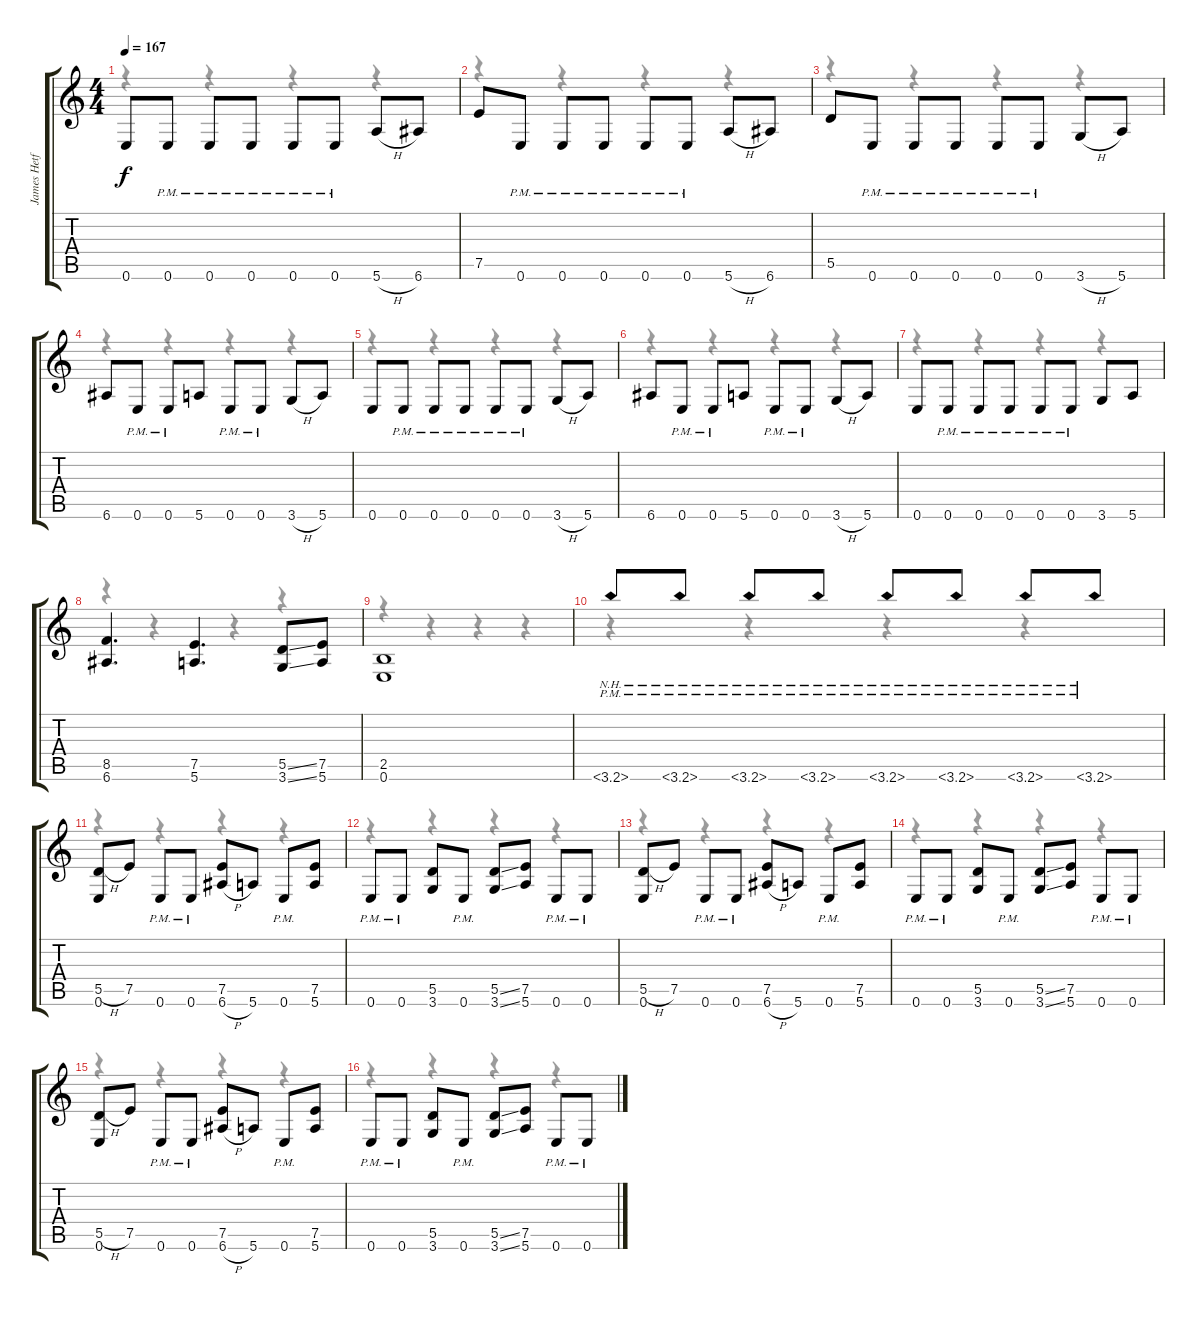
\track ("James Hetfield" "James Hetf") {instrument distortionguitar}
\staff {score tabs}
\tuning (E4 B3 G3 D3 A2 E2) {hide}
\voice
\ts (4 4)
\tempo 167
\clef g2
\ks c
0.6.8{dy f} 0.6{pm}.8 0.6{pm}.8 0.6{pm}.8 0.6{pm}.8 0.6{pm}.8 5.6{h}.8 6.6.8 |
7.5.8 0.6{pm}.8 0.6{pm}.8 0.6{pm}.8 0.6{pm}.8 0.6{pm}.8 5.6{h}.8 6.6.8 |
5.5.8 0.6{pm}.8 0.6{pm}.8 0.6{pm}.8 0.6{pm}.8 0.6{pm}.8 3.6{h}.8 5.6.8 |
6.6.8 0.6{pm}.8 0.6{pm}.8 5.6.8 0.6{pm}.8 0.6{pm}.8 3.6{h}.8 5.6.8 |
0.6.8 0.6{pm}.8 0.6{pm}.8 0.6{pm}.8 0.6{pm}.8 0.6{pm}.8 3.6{h}.8 5.6.8 |
6.6.8 0.6{pm}.8 0.6{pm}.8 5.6.8 0.6{pm}.8 0.6{pm}.8 3.6{h}.8 5.6.8 |
0.6.8 0.6{pm}.8 0.6{pm}.8 0.6{pm}.8 0.6{pm}.8 0.6{pm}.8 3.6.8 5.6.8 |
(8.5 6.6).4{d} (7.5 5.6).4{d} (5.5{ss} 3.6{ss}).8 (7.5 5.6).8 |
(2.5 0.6).1 |
3.6{nh pm}.8 3.6{nh pm}.8 3.6{nh pm}.8 3.6{nh pm}.8 3.6{nh pm}.8 3.6{nh pm}.8 3.6{nh pm}.8 3.6{nh pm}.8 |
(5.5{h} 0.6).8 7.5.8 0.6{pm}.8 0.6{pm}.8 (7.5 6.6{h}).8 5.6.8 0.6{pm}.8 (7.5 5.6).8 |
0.6{pm}.8 0.6{pm}.8 (5.5 3.6).8 0.6{pm}.8 (5.5{ss} 3.6{ss}).8 (7.5 5.6).8 0.6{pm}.8 0.6{pm}.8 |
(5.5{h} 0.6).8 7.5.8 0.6{pm}.8 0.6{pm}.8 (7.5 6.6{h}).8 5.6.8 0.6{pm}.8 (7.5 5.6).8 |
0.6{pm}.8 0.6{pm}.8 (5.5 3.6).8 0.6{pm}.8 (5.5{ss} 3.6{ss}).8 (7.5 5.6).8 0.6{pm}.8 0.6{pm}.8 |
(5.5{h} 0.6).8 7.5.8 0.6{pm}.8 0.6{pm}.8 (7.5 6.6{h}).8 5.6.8 0.6{pm}.8 (7.5 5.6).8 |
0.6{pm}.8 0.6{pm}.8 (5.5 3.6).8 0.6{pm}.8 (5.5{ss} 3.6{ss}).8 (7.5 5.6).8 0.6{pm}.8 0.6{pm}.8
\voice
\clef g2
\ottava regular
\simile none
\ks c
r.4{dy f} r.4 r.4 r.4 |
r.4 r.4 r.4 r.4 |
r.4 r.4 r.4 r.4 |
r.4 r.4 r.4 r.4 |
r.4 r.4 r.4 r.4 |
r.4 r.4 r.4 r.4 |
r.4 r.4 r.4 r.4 |
r.4 r.4 r.4 r.4 |
r.4 r.4 r.4 r.4 |
r.4 r.4 r.4 r.4 |
r.4 r.4 r.4 r.4 |
r.4 r.4 r.4 r.4 |
r.4 r.4 r.4 r.4 |
r.4 r.4 r.4 r.4 |
r.4 r.4 r.4 r.4 |
r.4 r.4 r.4 r.4
